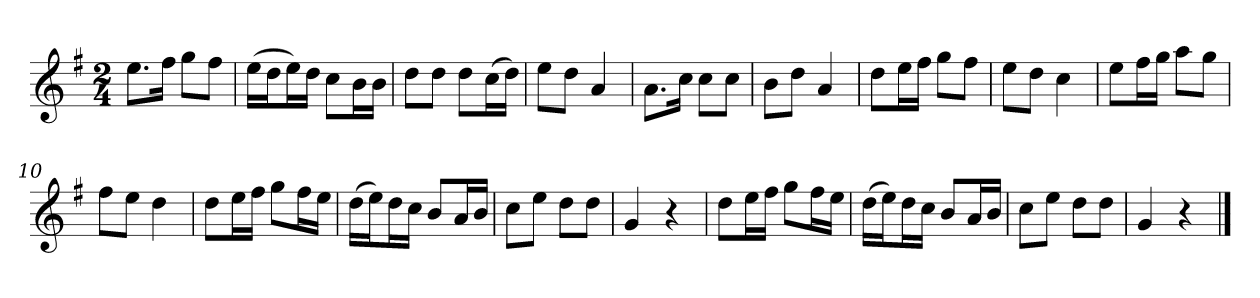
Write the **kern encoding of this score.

**kern
*part1
*staff1
*k[f#]
*M2/4
*MM120
=1
8.eeL
16ff#Jk
8ggL
8ff#J
=2
(16eeLL
16ddJ
16eeL)
16ddJJ
8ccL
16bL
16bJJ
=3
8ddL
8ddJ
8ddL
(16ccL
16ddJJ)
=4
8eeL
8ddJ
4a
=5
8.aL
16ccJk
8ccL
8ccJ
=6
8bL
8ddJ
4a
=7
8ddL
16eeL
16ff#JJ
8ggL
8ff#J
=8
8eeL
8ddJ
4cc
=9
8eeL
16ff#L
16ggJJ
8aaL
8ggJ
=10
8ff#L
8eeJ
4dd
=11
8ddL
16eeL
16ff#JJ
8ggL
16ff#L
16eeJJ
=12
(16ddLL
16eeJ)
16ddL
16ccJJ
8bL
16aL
16bJJ
=13
8ccL
8eeJ
8ddL
8ddJ
=14
4g
4r
=15
8ddL
16eeL
16ff#JJ
8ggL
16ff#L
16eeJJ
=16
(16ddLL
16eeJ)
16ddL
16ccJJ
8bL
16aL
16bJJ
=17
8ccL
8eeJ
8ddL
8ddJ
=18
4g
4r
==
*-
